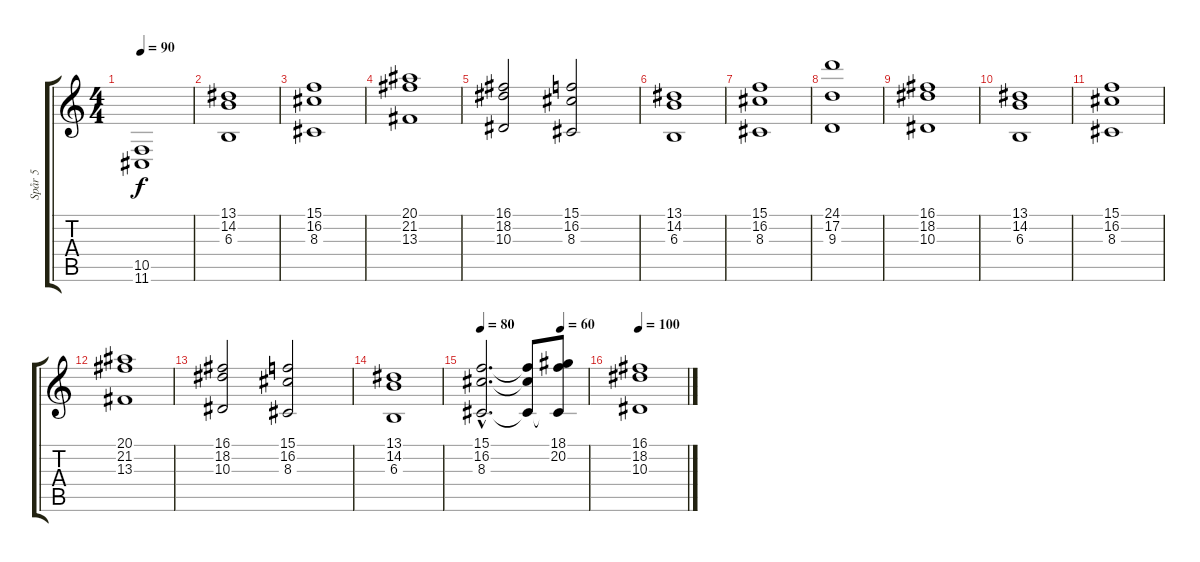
\track ("Spår 5" "Spår 5") {instrument synthvoice}
\staff {score tabs}
\tuning (D4 A3 F3 C3 G2 D2) {hide}
\ts (4 4)
\tempo 90
\clef g2
\ks c
(10.5 11.6).1{dy f} |
(13.1 14.2 6.3).1{volume 8 instrument stringensemble1} |
(15.1 16.2 8.3).1 |
(20.1 21.2 13.3).1 |
(16.1 18.2 10.3).2 (15.1 16.2 8.3).2 |
(13.1 14.2 6.3).1 |
(15.1 16.2 8.3).1 |
(24.1 17.2 9.3).1 |
(16.1 18.2 10.3).1 |
(13.1 14.2 6.3).1{volume 8 instrument stringensemble1} |
(15.1 16.2 8.3).1 |
(20.1 21.2 13.3).1 |
(16.1 18.2 10.3).2 (15.1 16.2 8.3).2 |
(13.1 14.2 6.3).1 |
\tempo 80
\tempo (60 0.75)
(15.1{hac} 16.2{hac} 8.3{hac}).2{d} (15.1{t} 16.2{t} 8.3{t}).8 (18.1 20.2 8.3{t}).8 |
\tempo 100
(16.1 18.2 10.3).1{volume 11 instrument stringensemble1}
